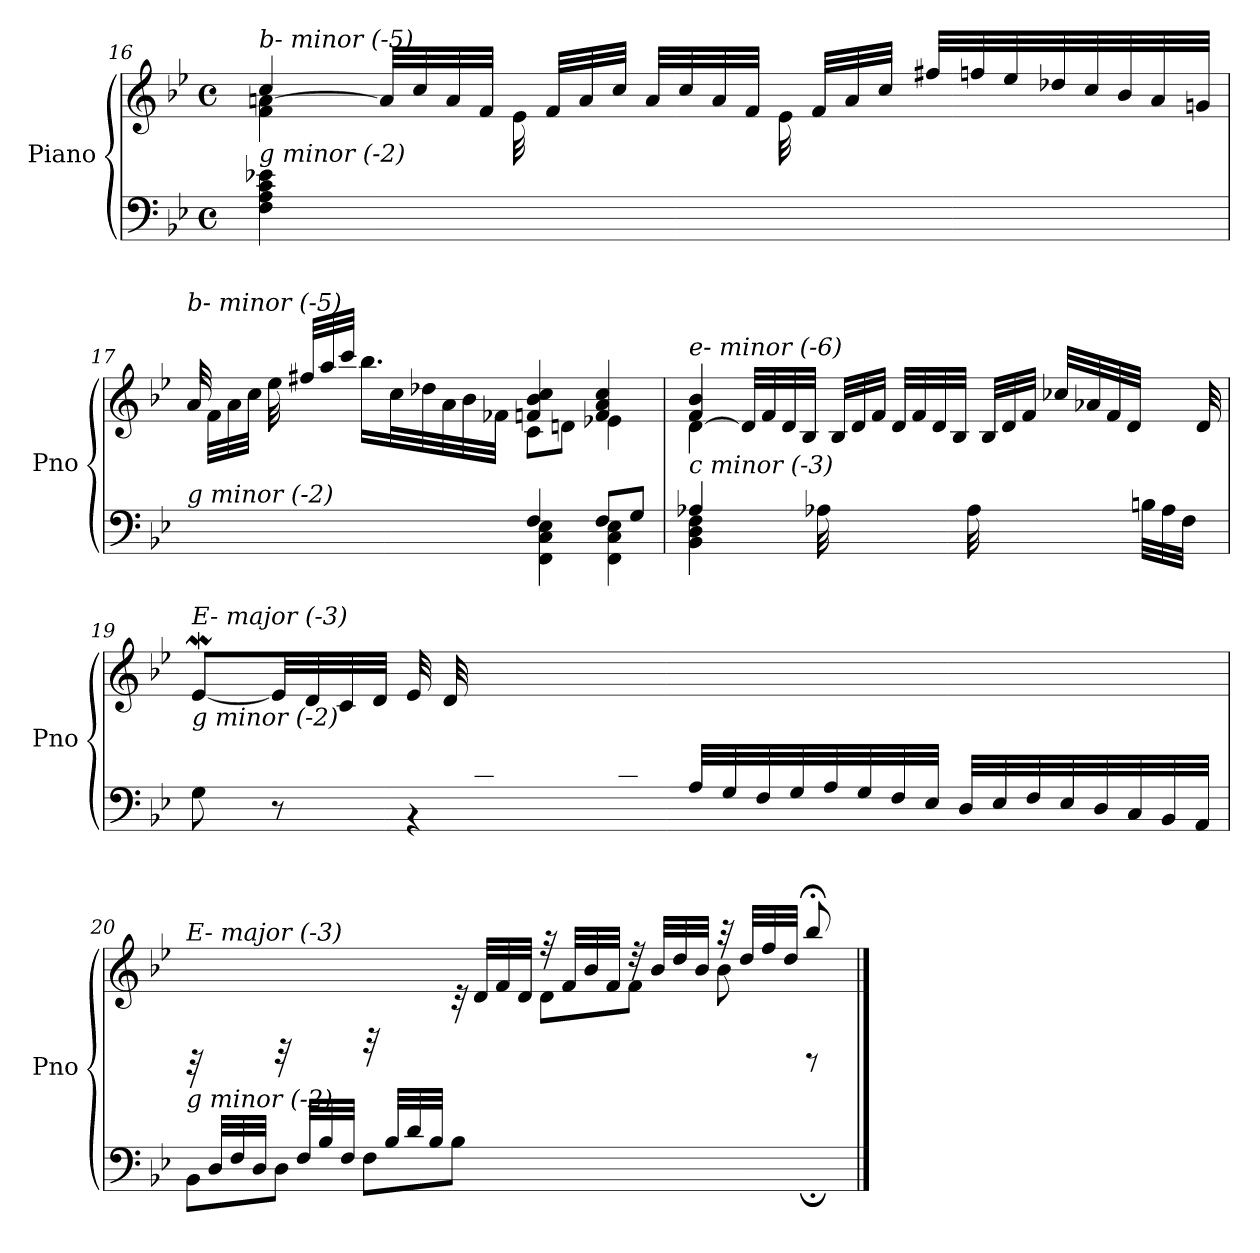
**kern	**kern
*part1	*part1
*staff2	*staff1
*I"Piano	*
*I'Pno	*
!!LO:PB:g=z
*clefF4	*clefG2
*k[b-e-]	*k[b-e-]
*M4/4	*M4/4
*met(c)	*met(c)
=16	=16
*^	*^
*	*	*	*^
!	!	!LO:TX:i:t=b- minor (-5)	!	!
!LO:TX:i:t=g minor (-2)	!	!	!	!
4ryy	4F\ 4A\ 4c\ 4e-X\	4f\ [4an\	4cc/	4.ryy
2.ryy	8ryy	32a/LLL]	2.ryy	.
.	.	32cc/	.	.
.	.	32a/	.	.
.	.	32f/JJJ	.	.
.	32ryy	32ryy	.	32e-\
.	32ryy	32f/LLL	.	8..ryy
.	16ryy	32a/	.	.
.	.	32cc/JJJ	.	.
.	8ryy	32a/LLL	.	.
.	.	32cc/	.	.
.	.	32a/	.	.
.	.	32f/JJJ	.	.
.	32ryy	32ryy	.	32e-\
.	32ryy	32f/LLL	.	4ryy
.	16ryy	32a/	.	.
.	.	32cc/JJJ	.	.
.	4ryy	32ff#Xi/LLL	.	.
.	.	32ff/	.	.
.	.	32ee-/	.	.
.	.	32dd-X/	.	.
.	.	32cc/	.	.
.	.	32b-/	.	16.ryy
.	.	32a/	.	.
.	.	32gn/JJJ	.	.
=17	=17	=17	=17	=17
*	*^	*	*	*^
!	!	!	!LO:TX:i:t=b- minor (-5)	!	!	!
!LO:TX:i:t=g minor (-2)	!	!	!	!	!	!
2ryy	32ryy	2ryy	32a/	2ryy	32ryy	2ryy
.	8ryy	.	32ryy	.	32f\LLL	.
.	.	.	32ryy	.	32a\	.
.	.	.	32ryy	.	32cc\JJJ	.
.	.	.	32ryy	.	32ee-\	.
.	32ryy	.	32ff#Xi/LLL	.	16.ryy	.
.	16ryy	.	32aa/	.	.	.
.	.	.	32ccc/JJJ	.	.	.
.	4ryy	.	4ryy	.	16.bb-\LL	.
.	.	.	.	.	32cc\L	.
.	.	.	.	.	32dd-X\	.
.	.	.	.	.	32a\	.
.	.	.	.	.	32b-\	.
.	.	.	.	.	32f-Xi\JJJ	.
2ryy	4F/	4FF\ 4C\ 4E-\	4f/ 4b-/ 4cc/	8c\L	2ryy	2ryy
.	.	.	.	8dn\J	.	.
.	8F/L	4FF\ 4C\ 4E-\	4f/ 4a/ 4cc/	4e-X\	.	.
.	8G/J	.	.	.	.	.
*	*	*	*	*	*v	*v
!!LO:LB:g=z
=18	=18	=18	=18	=18	=18
!	!	!	!LO:TX:i:t=e- minor (-6)	!	!
!LO:TX:i:t=c minor (-3)	!	!	!	!	!
4ryy	4A-X/	4BB-\ 4D\ 4F\	[4d\	4f/ 4b-/	4ryy
2.ryy	8ryy	2.ryy	32d/LLL]	2.ryy	2.ryy
.	.	.	32f/	.	.
.	.	.	32d/	.	.
.	.	.	32B-/JJJ	.	.
.	32A-X\	.	32ryy	.	.
.	32ryy	.	32B-/LLL	.	.
.	16ryy	.	32d/	.	.
.	.	.	32f/JJJ	.	.
.	8ryy	.	32d/LLL	.	.
.	.	.	32f/	.	.
.	.	.	32d/	.	.
.	.	.	32B-/JJJ	.	.
.	32A-\	.	32ryy	.	.
.	32ryy	.	32B-/LLL	.	.
.	16ryy	.	32d/	.	.
.	.	.	32f/JJJ	.	.
.	8ryy	.	32cc-X/LLL	.	.
.	.	.	32a-X/	.	.
.	.	.	32f/	.	.
.	.	.	32d/JJJ	.	.
.	32Bni\LLL	.	32ryy	.	.
.	32A-\	.	32ryy	.	.
.	32F\JJJ	.	32ryy	.	.
.	32ryy	.	32d/	.	.
*	*v	*v	*	*	*
*	*	*v	*v	*v
=19	=19	=19
!	!	!LO:TX:i:t=E- major (-3)
!LO:TX:i:t=g minor (-2)	!	!
4ryy	8G\	[8e-w/L
.	8r	32e-/LL]
.	.	32d/
.	.	32c/
.	.	32d/JJJ
16ryy	4r	32e-/LLL
.	.	32d/
32c/	.	8.ryy
32B-/	.	.
32An/	.	.
32B-/	.	.
32c/	.	.
32B-/JJJ	.	.
2ryy	32A/LLL	2ryy
.	32G/	.
.	32F/	.
.	32G/	.
.	32A/	.
.	32G/	.
.	32F/	.
.	32E-/JJJ	.
.	32D/LLL	.
.	32E-/	.
.	32F/	.
.	32E-/	.
.	32D/	.
.	32C/	.
.	32BB-/	.
.	32AA/JJJ	.
!!LO:LB:g=z
=20	=20	=20
*	*	*^
!	!	!LO:TX:i:t=E- major (-3)	!
!LO:TX:i:t=g minor (-2)	!	!	!
32ryy	8BB-\L	32rEE	2ryy
32D/LLL	.	16.ryy	.
32F/	.	.	.
32D/JJJ	.	.	.
32ryy	8D\J	32rGG	.
32F/LLL	.	16.ryy	.
32B-/	.	.	.
32F/JJJ	.	.	.
32ryy	8F\L	32rBB	.
32B-/LLL	.	16.ryy	.
32d/	.	.	.
32B-/JJJ	.	.	.
2ryy	8B-\J	32rc	.
.	.	32d/LLL	.
.	.	32f/	.
.	.	32d/JJJ	.
.	4.ryy	32r	8d\L
.	.	32f/LLL	.
.	.	32b-/	.
.	.	32f/JJJ	.
.	.	32rdd	8f\J
.	.	32b-/LLL	.
.	.	32dd/	.
.	.	32b-/JJJ	.
.	.	32raa	8b-\
.	.	32dd/LLL	.
.	.	32ff/	.
.	.	32dd/JJJ	.
8ryy	8r;ccc	8bb-;</	8ryy
*v	*v	*	*
*	*v	*v
==	==
*-	*-
